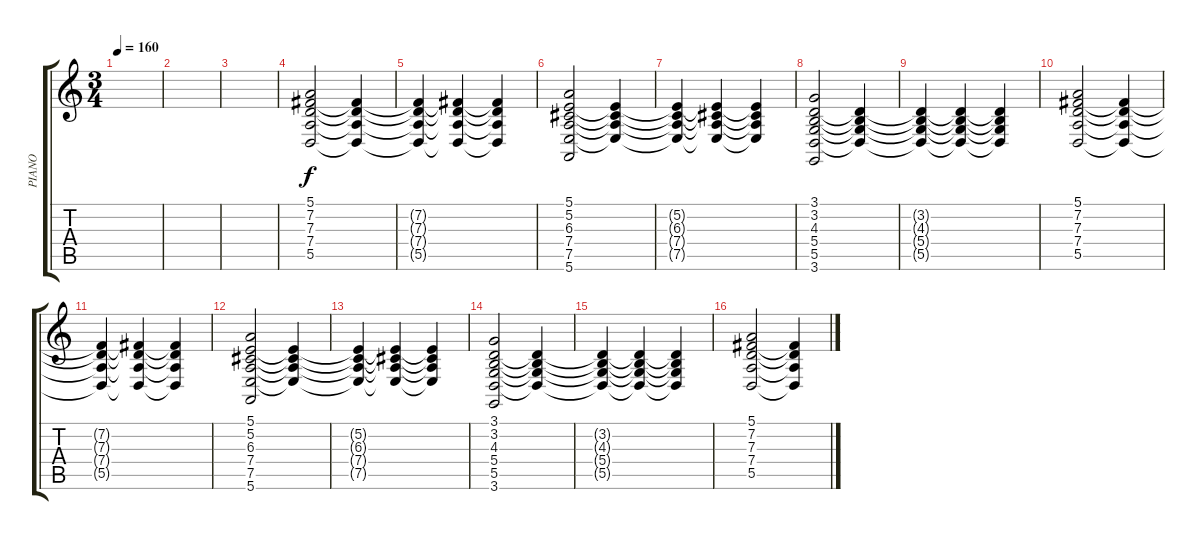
\track ("PIANO" "PIANO") {instrument acousticgrandpiano}
\staff {score tabs}
\tuning (E4 B3 G3 D3 A2 E2) {hide}
\ts (3 4)
\tempo 160
\clef g2
\ks c
|
|
|
(5.1 7.2 7.3 7.4 5.5).2{dy f} (7.2{t} 7.3{t} 7.4{t} 5.5{t}).4 |
(7.2{t} 7.3{t} 7.4{t} 5.5{t}).4 (7.2{t} 7.3{t} 7.4{t} 5.5{t}).4 (7.2{t} 7.3{t} 7.4{t} 5.5{t}).4 |
(5.1 5.2 6.3 7.4 7.5 5.6).2 (5.2{t} 6.3{t} 7.4{t} 7.5{t}).4 |
(5.2{t} 6.3{t} 7.4{t} 7.5{t}).4 (5.2{t} 6.3{t} 7.4{t} 7.5{t}).4 (5.2{t} 6.3{t} 7.4{t} 7.5{t}).4 |
(3.1 3.2 4.3 5.4 5.5 3.6).2 (3.2{t} 4.3{t} 5.4{t} 5.5{t}).4 |
(3.2{t} 4.3{t} 5.4{t} 5.5{t}).4 (3.2{t} 4.3{t} 5.4{t} 5.5{t}).4 (3.2{t} 4.3{t} 5.4{t} 5.5{t}).4 |
(5.1 7.2 7.3 7.4 5.5).2 (7.2{t} 7.3{t} 7.4{t} 5.5{t}).4 |
(7.2{t} 7.3{t} 7.4{t} 5.5{t}).4 (7.2{t} 7.3{t} 7.4{t} 5.5{t}).4 (7.2{t} 7.3{t} 7.4{t} 5.5{t}).4 |
(5.1 5.2 6.3 7.4 7.5 5.6).2 (5.2{t} 6.3{t} 7.4{t} 7.5{t}).4 |
(5.2{t} 6.3{t} 7.4{t} 7.5{t}).4 (5.2{t} 6.3{t} 7.4{t} 7.5{t}).4 (5.2{t} 6.3{t} 7.4{t} 7.5{t}).4 |
(3.1 3.2 4.3 5.4 5.5 3.6).2 (3.2{t} 4.3{t} 5.4{t} 5.5{t}).4 |
(3.2{t} 4.3{t} 5.4{t} 5.5{t}).4 (3.2{t} 4.3{t} 5.4{t} 5.5{t}).4 (3.2{t} 4.3{t} 5.4{t} 5.5{t}).4 |
(5.1 7.2 7.3 7.4 5.5).2 (7.2{t} 7.3{t} 7.4{t} 5.5{t}).4
